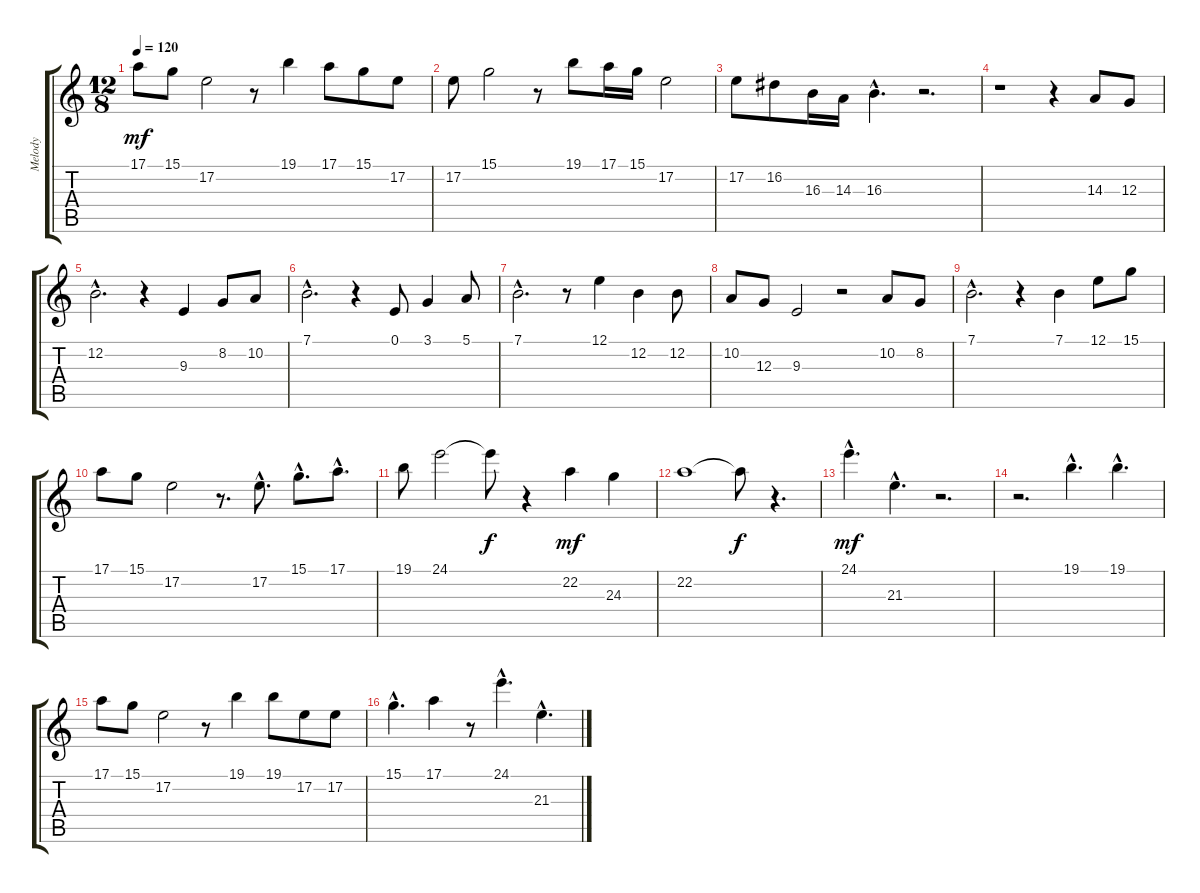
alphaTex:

\track ("Melody" "Melody") {instrument flute}
\staff {score tabs}
\tuning (E4 B3 G3 D3 A2 E2) {hide}
\ts (12 8)
\tempo 120
\clef g2
\ks c
17.1.8{dy mf} 15.1.8 17.2.2 r.8 19.1.4 17.1.8 15.1.8 17.2.8 |
17.2.8 15.1.2 r.8 19.1.8 17.1.16 15.1.16 17.2.2 |
17.2.8 16.2.8 16.3.16 14.3.16 16.3{hac}.4{d} r.2{d} |
r.1 r.4 14.3.8 12.3.8 |
12.2{hac}.2{d} r.4 9.3.4 8.2.8 10.2.8 |
7.1{hac}.2{d} r.4 0.1.8 3.1.4 5.1.8 |
7.1{hac}.2{d} r.8 12.1.4 12.2.4 12.2.8 |
10.2.8 12.3.8 9.3.2 r.2 10.2.8 8.2.8 |
7.1{hac}.2{d} r.4 7.1.4 12.1.8 15.1.8 |
17.1.8 15.1.8 17.2.2 r.8{d} 17.2{hac}.8{d} 15.1{hac}.8{d} 17.1{hac}.8{d} |
19.1.8 24.1.2 24.1{t}.8{dy f} r.4 22.2.4{dy mf} 24.3.4 |
22.2.1 22.2{t}.8{dy f} r.4{d} |
24.1{hac}.4{d dy mf} 21.3{hac}.4{d} r.2{d} |
r.2{d} 19.1{hac}.4{d} 19.1{hac}.4{d} |
17.1.8 15.1.8 17.2.2 r.8 19.1.4 19.1.8 17.2.8 17.2.8 |
15.1{hac}.4{d} 17.1.4 r.8 24.1{hac}.4{d} 21.3{hac}.4{d}
